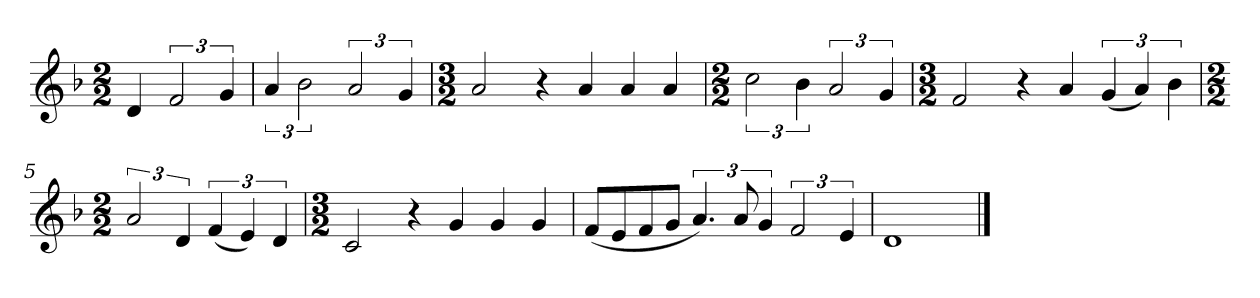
**kern
*part1
*staff1
*k[b-]
*M2/2
*MM120
=
4d
3f
6g
=1
6a
3b-
3a
6g
=2
*M3/2
2a
4r
4a
4a
4a
=3
*M2/2
3cc
6b-
3a
6g
=4
*M3/2
2f
4r
4a
(6g
6a)
6b-
=5
*M2/2
3a
6d
(6f
6e)
6d
=6
*M3/2
2c
4r
4g
4g
4g
=7
(8fL
8e
8f
8gJ
6.a)
12a
6g
3f
6e
=8
1d
==
*-
